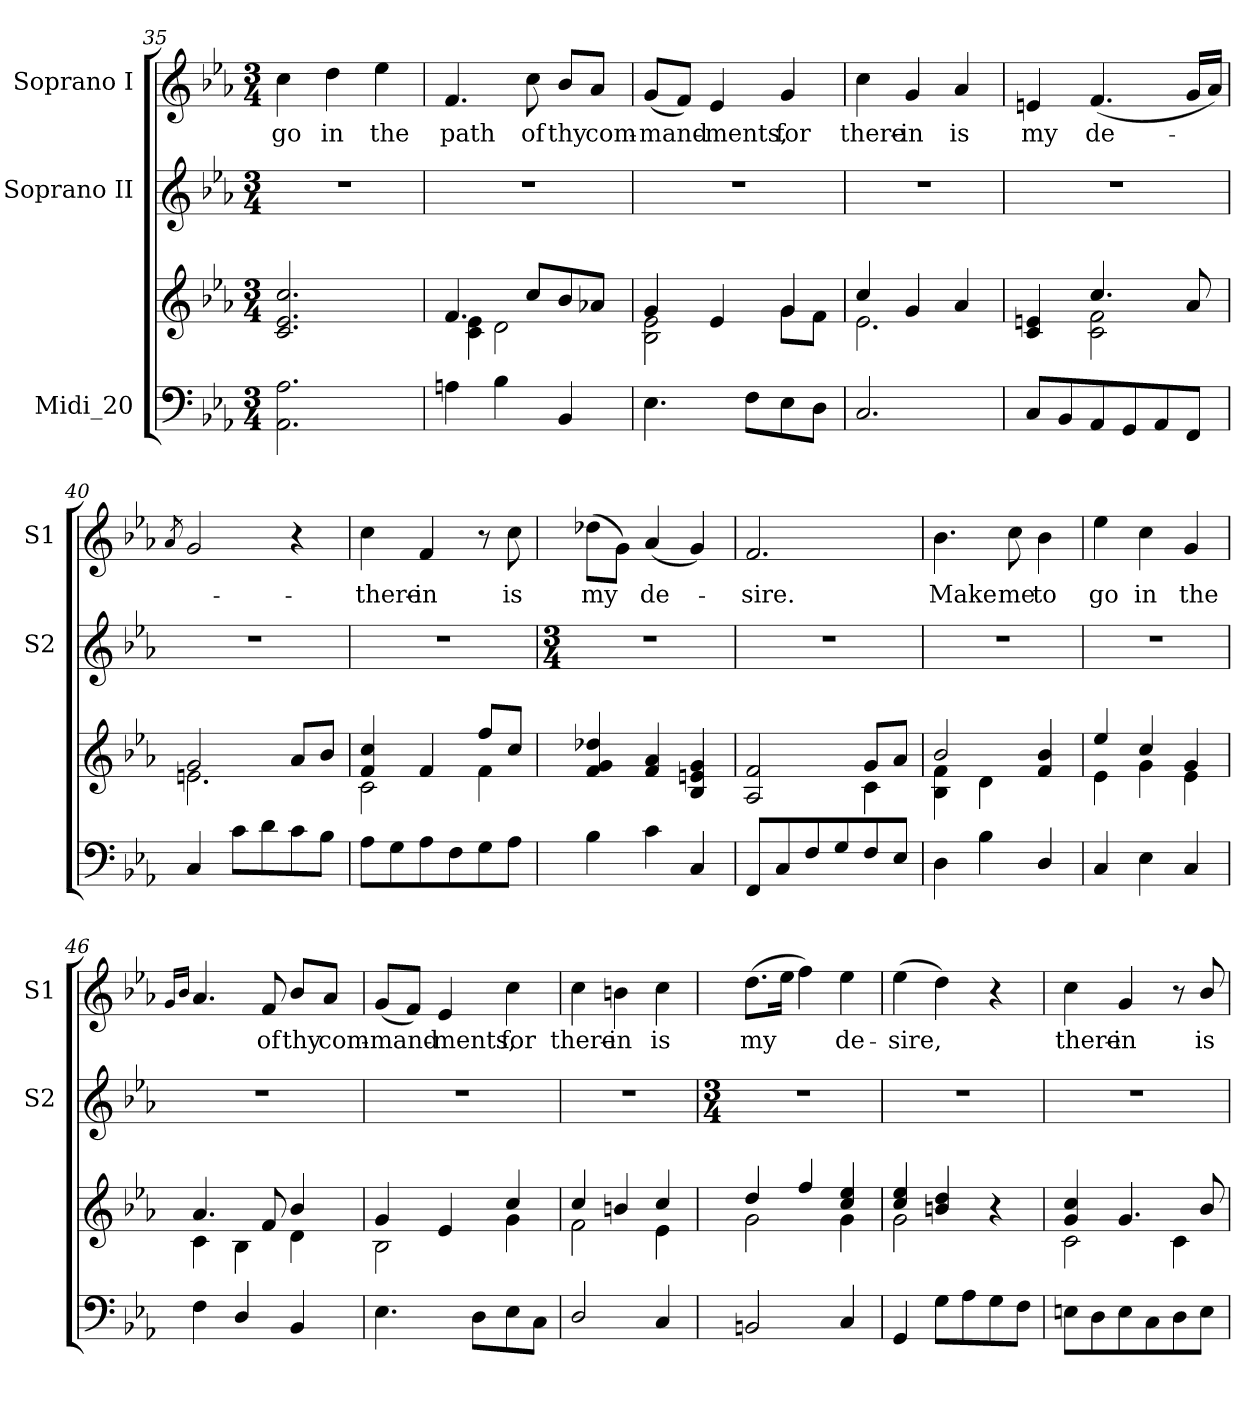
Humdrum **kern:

**kern	**kern	**kern	**kern	**text
*part3	*part3	*part2	*part1	*part1
*staff4	*staff3	*staff2	*staff1	*staff1
*I"Midi_20	*	*I"Soprano II	*I"Soprano I	*
*	*	*I'S2	*I'S1	*
!!LO:LB:g=z
*clefF4	*clefG2	*clefG2	*clefG2	*
*k[b-e-a-]	*k[b-e-a-]	*k[b-e-a-]	*k[b-e-a-]	*
*E-:	*E-:	*E-:	*E-:	*
*M3/4	*M3/4	*M3/4	*M3/4	*
=35	=35	=35	=35	=35
*	*^	*	*	*
!	!	!	!	!	!LO:LY:b
2.AA-\ 2.A-\	2.c/ 2.e-/ 2.cc/	2.ryy	2.r	4cc\	go
!	!	!	!	!	!LO:LY:b
.	.	.	.	4dd\	in
!	!	!	!	!	!LO:LY:b
.	.	.	.	4ee-\	the
=36	=36	=36	=36	=36	=36
!	!	!	!	!	!LO:LY:b
4An\	4.f/	4c\ 4e-\	2.r	4.f/	path
4B-\	.	2d\	.	.	.
!	!	!	!	!	!LO:LY:b
.	8cc/L	.	.	8cc\	of
!	!	!	!	!	!LO:LY:b
4BB-/	8b-/	.	.	8b-/L	thy
!	!	!	!	!	!LO:LY:b
.	8a-X/J	.	.	8a-/J	com-
=37	=37	=37	=37	=37	=37
!	!	!	!	!	!LO:LY:b
4.E-\	4g/	2B-\ 2e-\	2.r	(<8g/L	-mand-
.	.	.	.	8f/J)	.
!	!	!	!	!	!LO:LY:b
.	4e-/	.	.	4e-/	ments,
8F\L	.	.	.	.	.
!	!	!	!	!	!LO:LY:b
8E-\	4g/	8g\L	.	4g/	for
8D\J	.	8f\J	.	.	.
=38	=38	=38	=38	=38	=38
!	!	!	!	!	!LO:LY:b
2.C/	4cc/	2.e-\	2.r	4cc\	there-
!	!	!	!	!	!LO:LY:b
.	4g/	.	.	4g/	-in
!	!	!	!	!	!LO:LY:b
.	4a-/	.	.	4a-/	is
=39	=39	=39	=39	=39	=39
!	!	!	!	!	!LO:LY:b
8C/L	4c/ 4en/	4ryy	2.r	4en/	my
8BB-/	.	.	.	.	.
!	!	!	!	!	!LO:LY:b
8AA-/	4.cc/	2c\ 2f\	.	(<4.f/	de-
8GG/	.	.	.	.	.
8AA-/	.	.	.	.	.
8FF/J	8a-/	.	.	16g/LL	.
.	.	.	.	16a-/JJ)	.
=40	=40	=40	=40	=40	=40
.	.	.	.	8qa-/	.
4C/	2g/	2.en\	2.r	2g/	.
8c\L	.	.	.	.	.
8d\	.	.	.	.	.
8c\	8a-/L	.	.	4r	.
8B-\J	8b-/J	.	.	.	.
=41	=41	=41	=41	=41	=41
!	!	!	!	!	!LO:LY:b
8A-\L	4f/ 4cc/	2c\	2.r	4cc\	there-
8G\	.	.	.	.	.
!	!	!	!	!	!LO:LY:b
8A-\	4f/	.	.	4f/	-in
8F\	.	.	.	.	.
8G\	8ff/L	4f\	.	8r	.
!	!	!	!	!	!LO:LY:b
8A-\J	8cc/J	.	.	8cc\	is
!!LO:PB:g=z
=42	=42	=42	=42	=42	=42
*	*	*	*M3/4	*	*
!	!	!	!	!	!LO:LY:b
4B-\	4f/ 4g/ 4dd-X/	2.ryy	2.r	(>8dd-X\L	my
.	.	.	.	8g\J)	.
!	!	!	!	!	!LO:LY:b
4c\	4f/ 4a-/	.	.	(<4a-/	de-
4C/	4B-/ 4en/ 4g/	.	.	4g/)	.
=43	=43	=43	=43	=43	=43
!	!	!	!	!	!LO:LY:b
8FF/L	2A-/ 2f/	2ryy	2.r	2.f/	sire.
8C/	.	.	.	.	.
8F/	.	.	.	.	.
8G/	.	.	.	.	.
8F/	8g/L	4c\	.	.	.
8E-/J	8a-/J	.	.	.	.
=44	=44	=44	=44	=44	=44
!	!	!	!	!	!LO:LY:b
4D\	2b-/	4B-\ 4f\	2.r	4.b-\	Make
4B-\	.	4d\	.	.	.
!	!	!	!	!	!LO:LY:b
.	.	.	.	8cc\	me
!	!	!	!	!	!LO:LY:b
4D/	4f/ 4b-/	4ryy	.	4b-\	to
=45	=45	=45	=45	=45	=45
!	!	!	!	!	!LO:LY:b
4C/	4ee-/	4e-\	2.r	4ee-\	go
!	!	!	!	!	!LO:LY:b
4E-\	4cc/	4g\	.	4cc\	in
!	!	!	!	!	!LO:LY:b
4C/	4g/	4e-\	.	4g/	the
=46	=46	=46	=46	=46	=46
.	.	.	.	16qg/LL	.
.	.	.	.	16qb-/JJ	.
4F\	4.a-/	4c\	2.r	4.a-/	.
4D/	.	4B-\	.	.	.
!	!	!	!	!	!LO:LY:b
.	8f/	.	.	8f/	of
!	!	!	!	!	!LO:LY:b
4BB-/	4b-/	4d\	.	8b-/L	thy
!	!	!	!	!	!LO:LY:b
.	.	.	.	8a-/J	com-
=47	=47	=47	=47	=47	=47
!	!	!	!	!	!LO:LY:b
4.E-\	4g/	2B-\	2.r	(<8g/L	-mand-
.	.	.	.	8f/J)	.
!	!	!	!	!	!LO:LY:b
.	4e-/	.	.	4e-/	ments,
8D\L	.	.	.	.	.
!	!	!	!	!	!LO:LY:b
8E-\	4cc/	4g\	.	4cc\	for
8C\J	.	.	.	.	.
=48	=48	=48	=48	=48	=48
!	!	!	!	!	!LO:LY:b
2D/	4cc/	2f\	2.r	4cc\	there-
!	!	!	!	!	!LO:LY:b
.	4bn/	.	.	4bn\	-in
!	!	!	!	!	!LO:LY:b
4C/	4cc/	4e-\	.	4cc\	is
!!LO:LB:g=z
=49	=49	=49	=49	=49	=49
*	*	*	*M3/4	*	*
!	!	!	!	!	!LO:LY:b
2BBn/	4dd/	2g\	2.r	(>8.dd\L	my
.	.	.	.	16ee-\Jk	.
.	4ff/	.	.	4ff\)	.
!	!	!	!	!	!LO:LY:b
4C/	4cc/ 4ee-/	4g\	.	4ee-\	de-
=50	=50	=50	=50	=50	=50
!	!	!	!	!	!LO:LY:b
4GG/	4cc/ 4ee-/	2g\	2.r	(>4ee-\	-sire,
8G\L	4bn/ 4dd/	.	.	4dd\)	.
8A-\	.	.	.	.	.
8G\	4r	4ryy	.	4r	.
8F\J	.	.	.	.	.
=51	=51	=51	=51	=51	=51
!	!	!	!	!	!LO:LY:b
8En\L	4g/ 4cc/	2c\	2.r	4cc\	there-
8D\	.	.	.	.	.
!	!	!	!	!	!LO:LY:b
8E\	4.g/	.	.	4g/	-in
8C\	.	.	.	.	.
8D\	.	4c\	.	8r	.
!	!	!	!	!	!LO:LY:b
8E\J	8b-/	.	.	8b-/	is
*	*v	*v	*	*	*
=	=	=	=	=
*-	*-	*-	*-	*-
